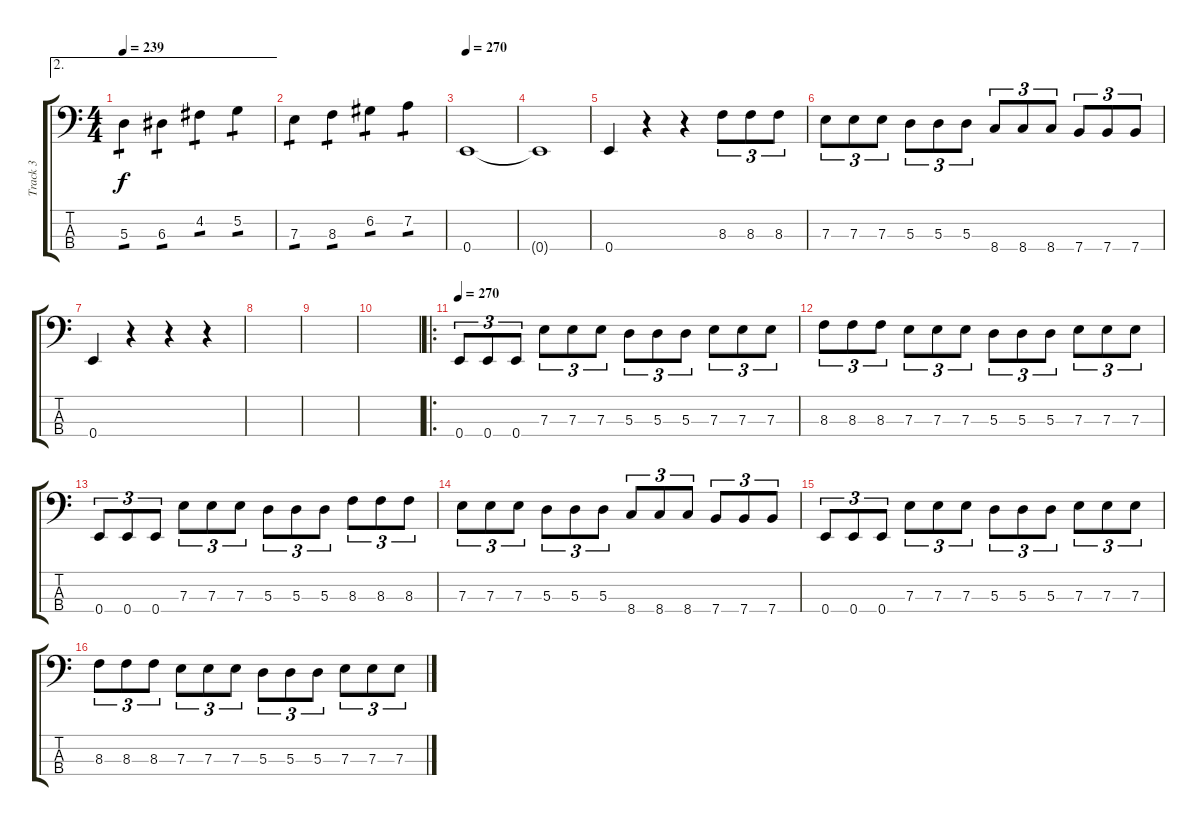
\track ("Track 3" "Track 3") {instrument electricbasspick}
\staff {score tabs}
\tuning (G2 D2 A1 E1) {hide}
\ae 2
\ts (4 4)
\tempo 239
\clef f4
\ks c
5.3.4{tp 1 dy f} 6.3.4{tp 1} 4.2.4{tp 1} 5.2.4{tp 1} |
7.3.4{tp 1} 8.3.4{tp 1} 6.2.4{tp 1} 7.2.4{tp 1} |
\tempo 270
0.4.1 |
0.4{t}.1 |
0.4.4 r.4 r.4 8.3.8{tu (3 2)} 8.3.8{tu (3 2)} 8.3.8{tu (3 2)} |
7.3.8{tu (3 2)} 7.3.8{tu (3 2)} 7.3.8{tu (3 2)} 5.3.8{tu (3 2)} 5.3.8{tu (3 2)} 5.3.8{tu (3 2)} 8.4.8{tu (3 2)} 8.4.8{tu (3 2)} 8.4.8{tu (3 2)} 7.4.8{tu (3 2)} 7.4.8{tu (3 2)} 7.4.8{tu (3 2)} |
0.4.4 r.4 r.4 r.4 |
|
|
|
\ro
\tempo 270
0.4.8{tu (3 2)} 0.4.8{tu (3 2)} 0.4.8{tu (3 2)} 7.3.8{tu (3 2)} 7.3.8{tu (3 2)} 7.3.8{tu (3 2)} 5.3.8{tu (3 2)} 5.3.8{tu (3 2)} 5.3.8{tu (3 2)} 7.3.8{tu (3 2)} 7.3.8{tu (3 2)} 7.3.8{tu (3 2)} |
8.3.8{tu (3 2)} 8.3.8{tu (3 2)} 8.3.8{tu (3 2)} 7.3.8{tu (3 2)} 7.3.8{tu (3 2)} 7.3.8{tu (3 2)} 5.3.8{tu (3 2)} 5.3.8{tu (3 2)} 5.3.8{tu (3 2)} 7.3.8{tu (3 2)} 7.3.8{tu (3 2)} 7.3.8{tu (3 2)} |
0.4.8{tu (3 2)} 0.4.8{tu (3 2)} 0.4.8{tu (3 2)} 7.3.8{tu (3 2)} 7.3.8{tu (3 2)} 7.3.8{tu (3 2)} 5.3.8{tu (3 2)} 5.3.8{tu (3 2)} 5.3.8{tu (3 2)} 8.3.8{tu (3 2)} 8.3.8{tu (3 2)} 8.3.8{tu (3 2)} |
7.3.8{tu (3 2)} 7.3.8{tu (3 2)} 7.3.8{tu (3 2)} 5.3.8{tu (3 2)} 5.3.8{tu (3 2)} 5.3.8{tu (3 2)} 8.4.8{tu (3 2)} 8.4.8{tu (3 2)} 8.4.8{tu (3 2)} 7.4.8{tu (3 2)} 7.4.8{tu (3 2)} 7.4.8{tu (3 2)} |
0.4.8{tu (3 2)} 0.4.8{tu (3 2)} 0.4.8{tu (3 2)} 7.3.8{tu (3 2)} 7.3.8{tu (3 2)} 7.3.8{tu (3 2)} 5.3.8{tu (3 2)} 5.3.8{tu (3 2)} 5.3.8{tu (3 2)} 7.3.8{tu (3 2)} 7.3.8{tu (3 2)} 7.3.8{tu (3 2)} |
8.3.8{tu (3 2)} 8.3.8{tu (3 2)} 8.3.8{tu (3 2)} 7.3.8{tu (3 2)} 7.3.8{tu (3 2)} 7.3.8{tu (3 2)} 5.3.8{tu (3 2)} 5.3.8{tu (3 2)} 5.3.8{tu (3 2)} 7.3.8{tu (3 2)} 7.3.8{tu (3 2)} 7.3.8{tu (3 2)}
